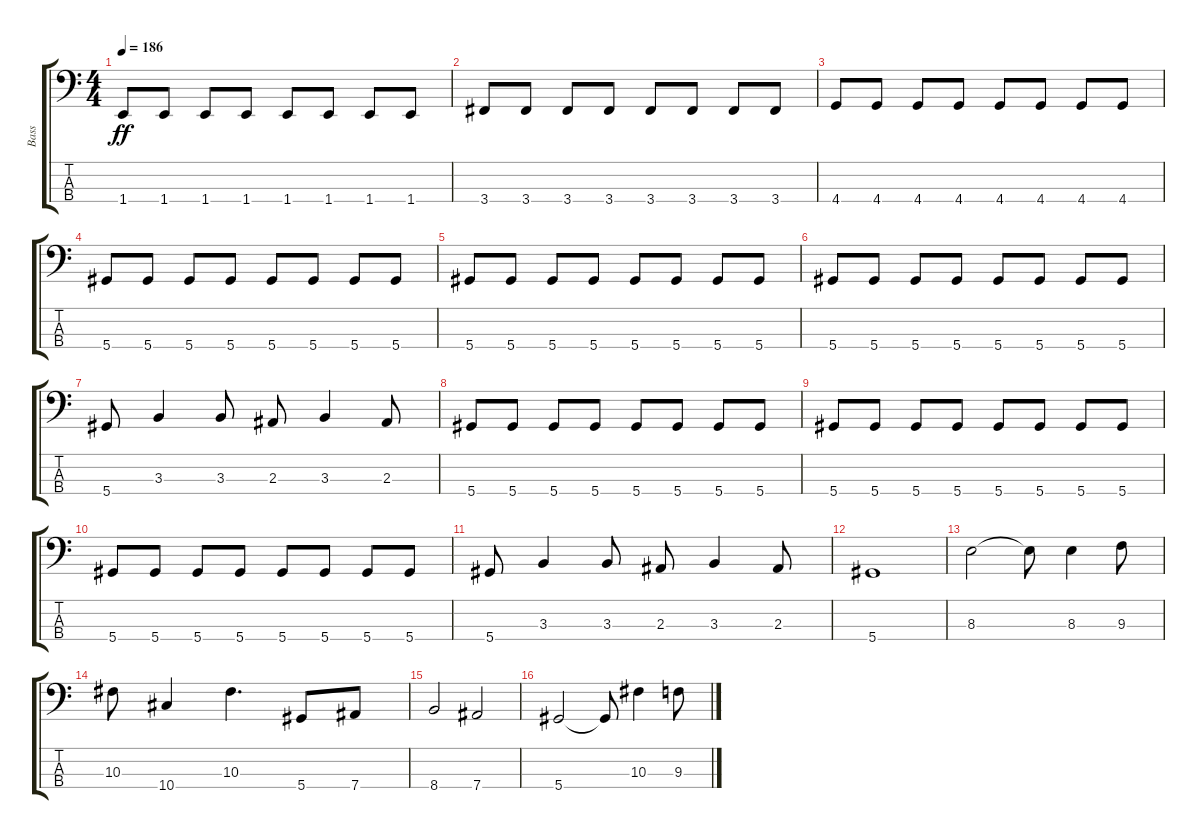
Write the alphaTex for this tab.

\track ("Bass" "Bass") {instrument electricbassfinger}
\staff {score tabs}
\tuning (Gb2 Db2 Ab1 Eb1) {hide}
\ts (4 4)
\tempo 186
\clef f4
\ks c
1.4.8{dy ff} 1.4.8 1.4.8 1.4.8 1.4.8 1.4.8 1.4.8 1.4.8 |
3.4.8 3.4.8 3.4.8 3.4.8 3.4.8 3.4.8 3.4.8 3.4.8 |
4.4.8 4.4.8 4.4.8 4.4.8 4.4.8 4.4.8 4.4.8 4.4.8 |
5.4.8 5.4.8 5.4.8 5.4.8 5.4.8 5.4.8 5.4.8 5.4.8 |
5.4.8 5.4.8 5.4.8 5.4.8 5.4.8 5.4.8 5.4.8 5.4.8 |
5.4.8 5.4.8 5.4.8 5.4.8 5.4.8 5.4.8 5.4.8 5.4.8 |
5.4.8 3.3.4 3.3.8 2.3.8 3.3.4 2.3.8 |
5.4.8 5.4.8 5.4.8 5.4.8 5.4.8 5.4.8 5.4.8 5.4.8 |
5.4.8 5.4.8 5.4.8 5.4.8 5.4.8 5.4.8 5.4.8 5.4.8 |
5.4.8 5.4.8 5.4.8 5.4.8 5.4.8 5.4.8 5.4.8 5.4.8 |
5.4.8 3.3.4 3.3.8 2.3.8 3.3.4 2.3.8 |
5.4.1 |
8.3.2 8.3{t}.8 8.3.4 9.3.8 |
10.3.8 10.4.4 10.3.4{d} 5.4.8 7.4.8 |
8.4.2 7.4.2 |
5.4.2 5.4{t}.8 10.3.4 9.3.8
